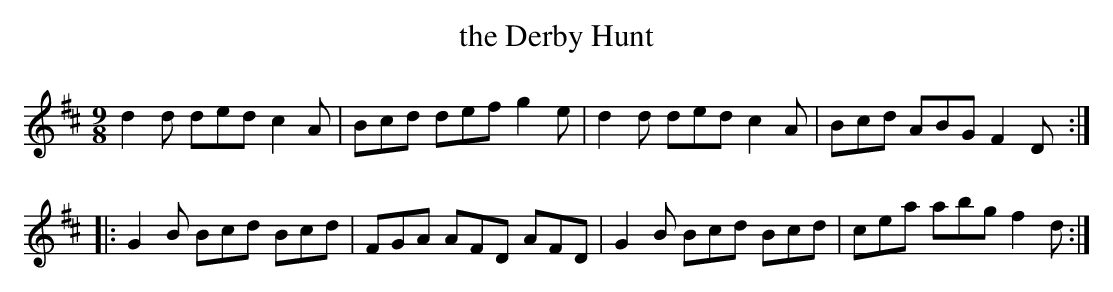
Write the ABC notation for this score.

X:1
T:the Derby Hunt
M:9/8
L:1/8
K:D
d2d ded c2A | Bcd def g2e |\
d2d ded c2A | Bcd ABG F2D :|
|:G2B Bcd Bcd | FGA AFD AFD |\
G2B Bcd Bcd | cea abg f2d :|
